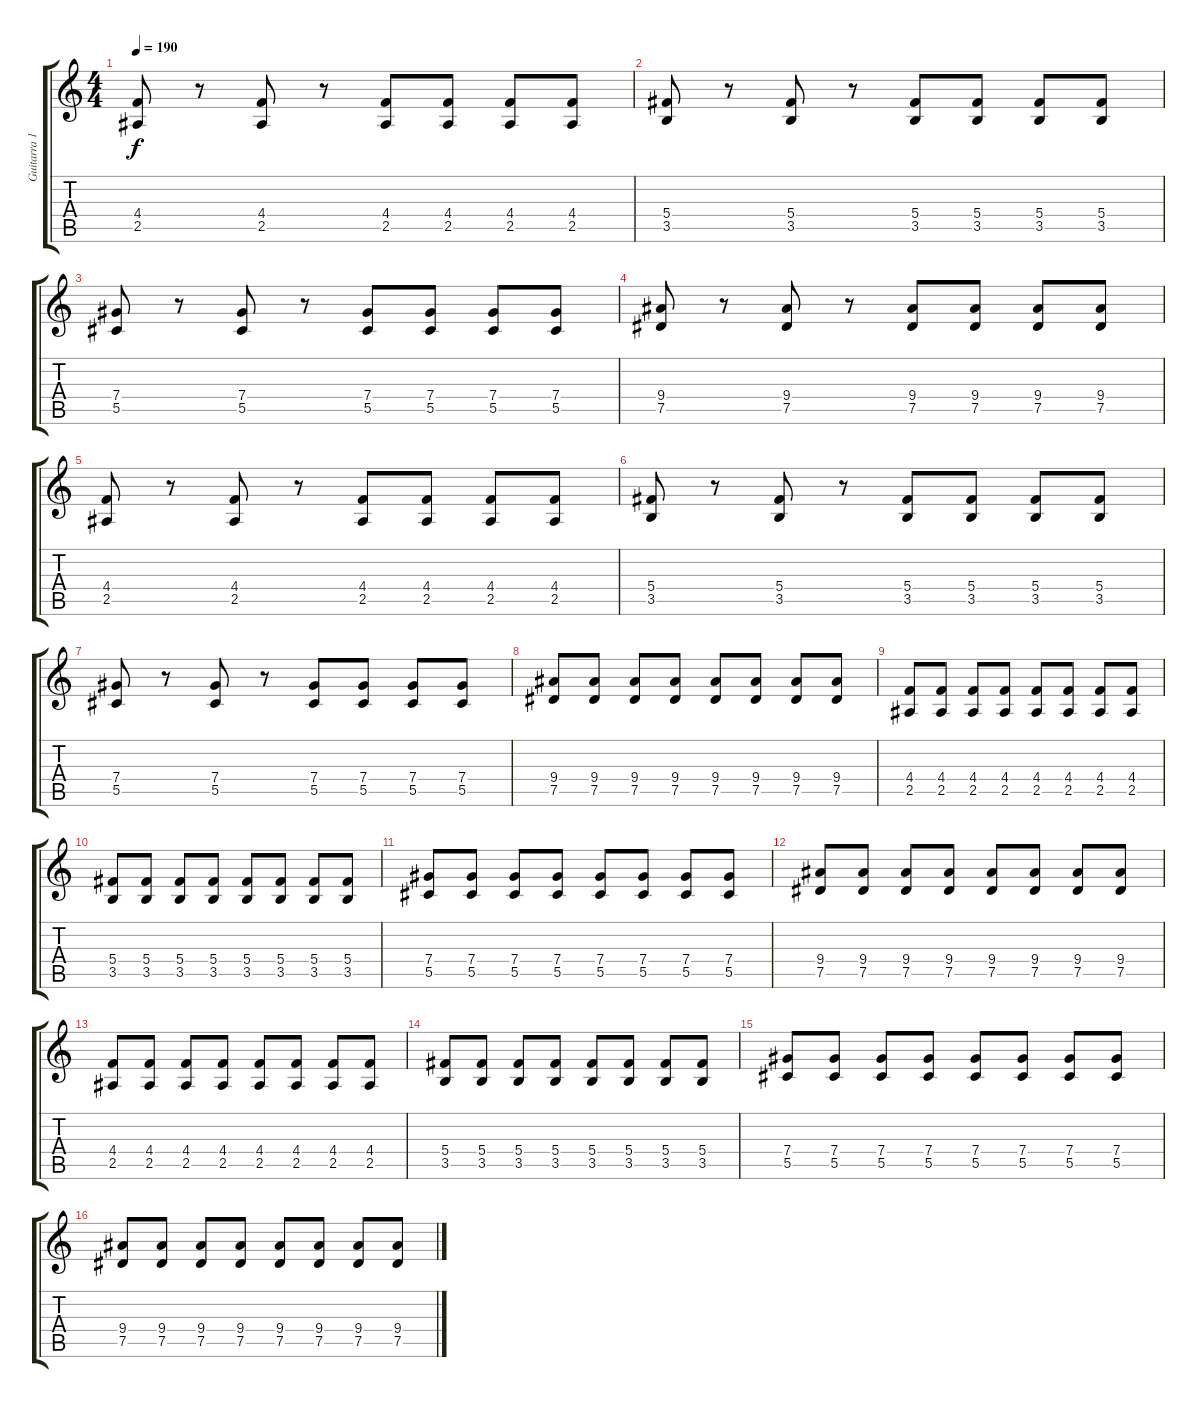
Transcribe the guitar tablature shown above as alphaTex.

\track ("Guitarra 1" "Guitarra 1") {instrument overdrivenguitar}
\staff {score tabs}
\tuning (Eb4 Bb3 Gb3 Db3 Ab2 Eb2) {hide}
\ts (4 4)
\tempo 190
\clef g2
\ks c
(4.4 2.5).8{dy f} r.8 (4.4 2.5).8 r.8 (4.4 2.5).8 (4.4 2.5).8 (4.4 2.5).8 (4.4 2.5).8 |
(5.4 3.5).8 r.8 (5.4 3.5).8 r.8 (5.4 3.5).8 (5.4 3.5).8 (5.4 3.5).8 (5.4 3.5).8 |
(7.4 5.5).8 r.8 (7.4 5.5).8 r.8 (7.4 5.5).8 (7.4 5.5).8 (7.4 5.5).8 (7.4 5.5).8 |
(9.4 7.5).8 r.8 (9.4 7.5).8 r.8 (9.4 7.5).8 (9.4 7.5).8 (9.4 7.5).8 (9.4 7.5).8 |
(4.4 2.5).8 r.8 (4.4 2.5).8 r.8 (4.4 2.5).8 (4.4 2.5).8 (4.4 2.5).8 (4.4 2.5).8 |
(5.4 3.5).8 r.8 (5.4 3.5).8 r.8 (5.4 3.5).8 (5.4 3.5).8 (5.4 3.5).8 (5.4 3.5).8 |
(7.4 5.5).8 r.8 (7.4 5.5).8 r.8 (7.4 5.5).8 (7.4 5.5).8 (7.4 5.5).8 (7.4 5.5).8 |
(9.4 7.5).8 (9.4 7.5).8 (9.4 7.5).8 (9.4 7.5).8 (9.4 7.5).8 (9.4 7.5).8 (9.4 7.5).8 (9.4 7.5).8 |
(4.4 2.5).8 (4.4 2.5).8 (4.4 2.5).8 (4.4 2.5).8 (4.4 2.5).8 (4.4 2.5).8 (4.4 2.5).8 (4.4 2.5).8 |
(5.4 3.5).8 (5.4 3.5).8 (5.4 3.5).8 (5.4 3.5).8 (5.4 3.5).8 (5.4 3.5).8 (5.4 3.5).8 (5.4 3.5).8 |
(7.4 5.5).8 (7.4 5.5).8 (7.4 5.5).8 (7.4 5.5).8 (7.4 5.5).8 (7.4 5.5).8 (7.4 5.5).8 (7.4 5.5).8 |
(9.4 7.5).8 (9.4 7.5).8 (9.4 7.5).8 (9.4 7.5).8 (9.4 7.5).8 (9.4 7.5).8 (9.4 7.5).8 (9.4 7.5).8 |
(4.4 2.5).8 (4.4 2.5).8 (4.4 2.5).8 (4.4 2.5).8 (4.4 2.5).8 (4.4 2.5).8 (4.4 2.5).8 (4.4 2.5).8 |
(5.4 3.5).8 (5.4 3.5).8 (5.4 3.5).8 (5.4 3.5).8 (5.4 3.5).8 (5.4 3.5).8 (5.4 3.5).8 (5.4 3.5).8 |
(7.4 5.5).8 (7.4 5.5).8 (7.4 5.5).8 (7.4 5.5).8 (7.4 5.5).8 (7.4 5.5).8 (7.4 5.5).8 (7.4 5.5).8 |
(9.4 7.5).8 (9.4 7.5).8 (9.4 7.5).8 (9.4 7.5).8 (9.4 7.5).8 (9.4 7.5).8 (9.4 7.5).8 (9.4 7.5).8
